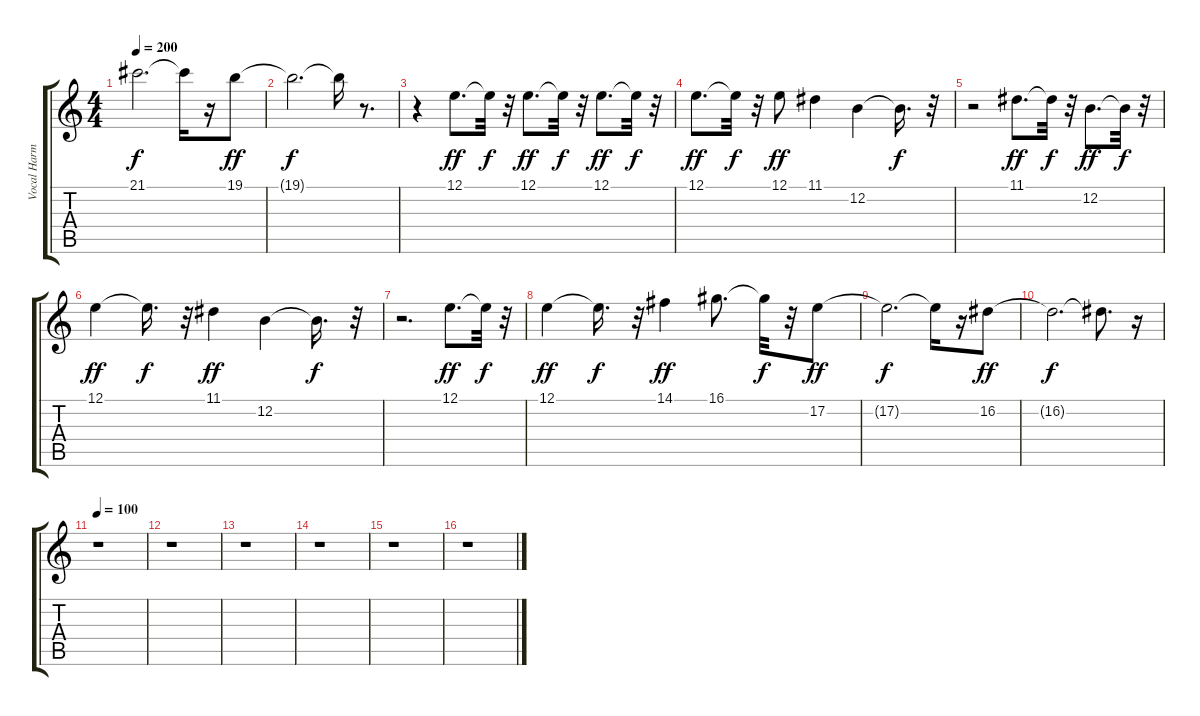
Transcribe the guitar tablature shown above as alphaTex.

\track ("Vocal Harmony" "Vocal Harm") {instrument choiraahs}
\staff {score tabs}
\tuning (E4 B3 G3 D3 A2 E2) {hide}
\ts (4 4)
\tempo 200
\clef g2
\ks c
21.1{t}.2{d dy f} 21.1{t}.16 r.16 19.1.8{dy ff} |
19.1{t}.2{d dy f} 19.1{t}.16 r.8{d} |
r.4 12.1.8{d dy ff} 12.1{t}.32{dy f} r.32 12.1.8{d dy ff} 12.1{t}.32{dy f} r.32 12.1.8{d dy ff} 12.1{t}.32{dy f} r.32 |
12.1.8{d dy ff} 12.1{t}.32{dy f} r.32 12.1.8{dy ff} 11.1.4 12.2.4 12.2{t}.16{d dy f} r.32 |
r.2 11.1.8{d dy ff} 11.1{t}.32{dy f} r.32 12.2.8{d dy ff} 12.2{t}.32{dy f} r.32 |
12.1.4{dy ff} 12.1{t}.16{d dy f} r.32 11.1.4{dy ff} 12.2.4 12.2{t}.16{d dy f} r.32 |
r.2{d} 12.1.8{d dy ff} 12.1{t}.32{dy f} r.32 |
12.1.4{dy ff} 12.1{t}.16{d dy f} r.32 14.1.4{dy ff} 16.1.8{d} 16.1{t}.32{dy f} r.32 17.2.8{dy ff} |
17.2{t}.2{d dy f} 17.2{t}.16 r.16 16.2.8{dy ff} |
16.2{t}.2{d dy f} 16.2{t}.8{d} r.16 |
\tempo 100
r.1 |
r.1 |
r.1 |
r.1 |
r.1 |
r.1
